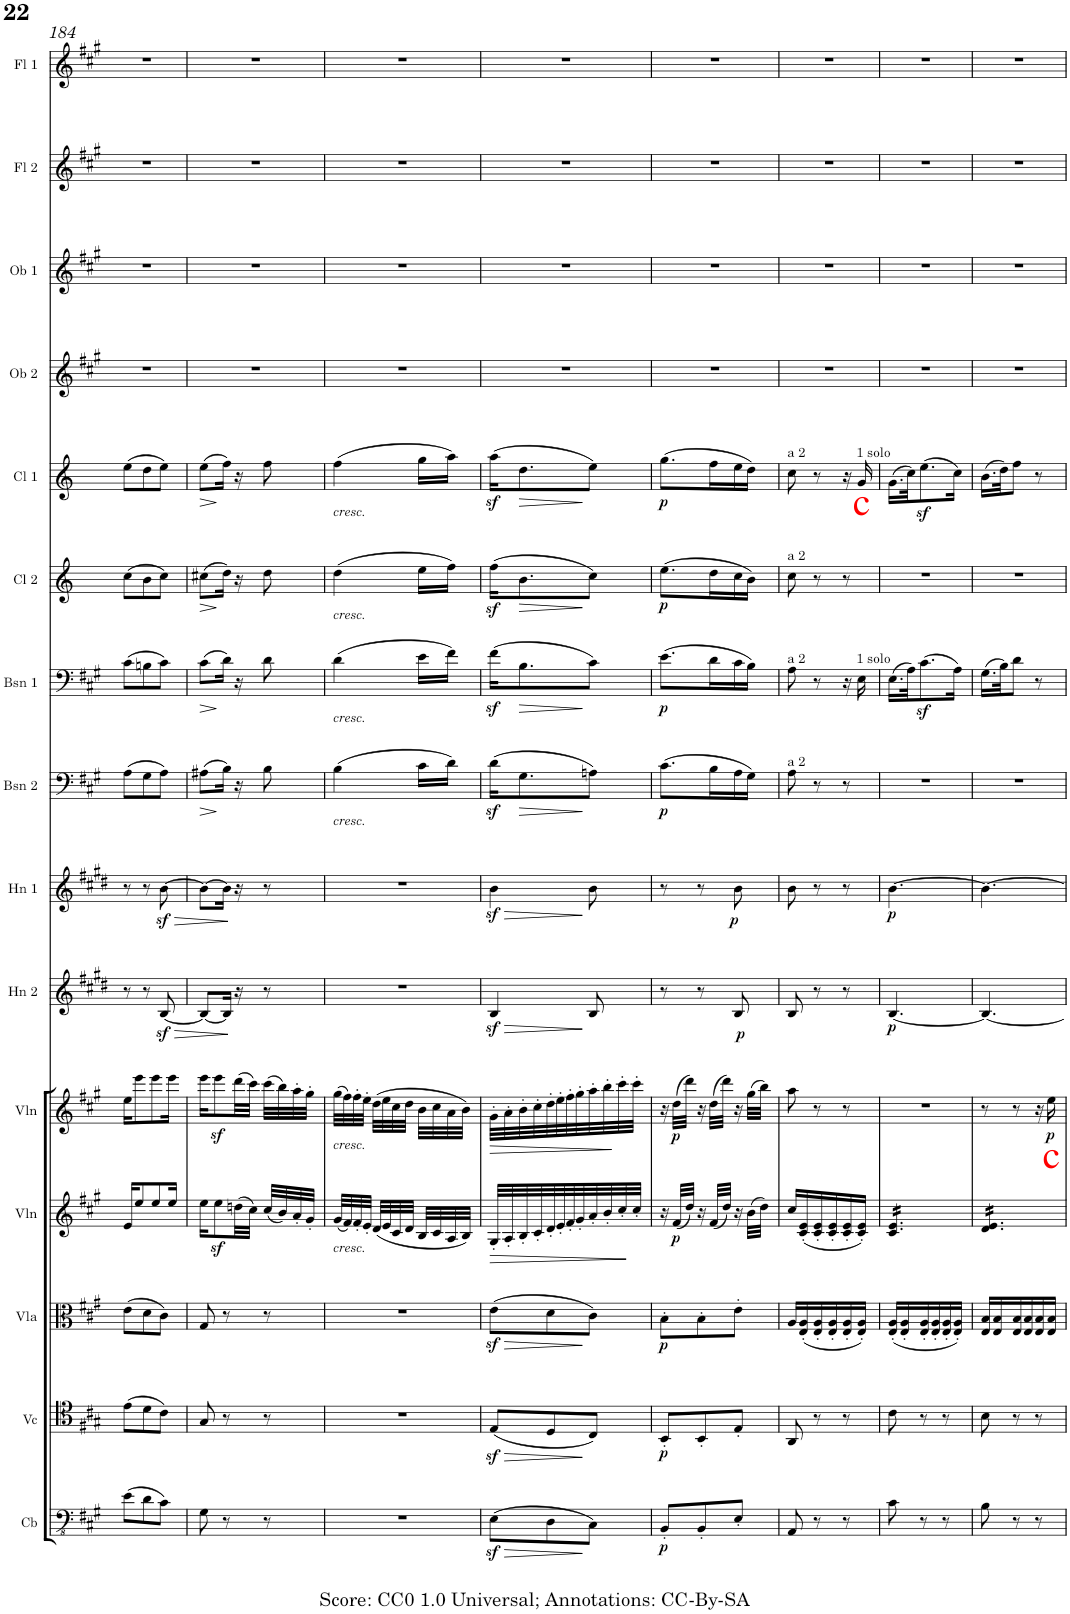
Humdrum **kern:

**kern	**dynam	**kern	**dynam	**kern	**dynam	**kern	**dynam	**kern	**text	**dynam	**kern	**dynam	**kern	**dynam	**kern	**dynam	**kern	**dynam	**kern	**dynam	**kern	**text	**dynam	**kern	**kern	**kern	**kern
*part15	*part15	*part14	*part14	*part13	*part13	*part12	*part12	*part11	*part11	*part11	*part10	*part10	*part9	*part9	*part8	*part8	*part7	*part7	*part6	*part6	*part5	*part5	*part5	*part4	*part3	*part2	*part1
*staff15	*staff15	*staff14	*staff14	*staff13	*staff13	*staff12	*staff12	*staff11	*staff11	*staff11	*staff10	*staff10	*staff9	*staff9	*staff8	*staff8	*staff7	*staff7	*staff6	*staff6	*staff5	*staff5	*staff5	*staff4	*staff3	*staff2	*staff1
*I"Contrabass	*	*I"Violoncello	*	*I"Viola	*	*I"Violin	*	*I"Violin	*	*	*I"F Horn 2 (orig. E and A)	*	*I"F Horn 1 (orig. E and A)	*	*I"Bassoon 2	*	*I"Bassoon 1	*	*I"A Clarinet 2	*	*I"A Clarinet 1	*	*	*I"Oboe 2	*I"Oboe 1	*I"Flute 2	*I"Flute 1
*I'Cb	*	*I'Vc	*	*I'Vla	*	*I'Vln	*	*I'Vln	*	*	*I'Hn 2	*	*I'Hn 1	*	*I'Bsn 2	*	*I'Bsn 1	*	*I'Cl 2	*	*I'Cl 1	*	*	*I'Ob 2	*I'Ob 1	*I'Fl 2	*I'Fl 1
!!LO:PB:g=z
*clefFv4	*	*clefC4	*	*clefC3	*	*clefG2	*	*clefG2	*	*	*clefG2	*	*clefG2	*	*clefF4	*	*clefF4	*	*clefG2	*	*clefG2	*	*	*clefG2	*clefG2	*clefG2	*clefG2
*	*	*	*	*	*	*	*	*	*	*	*Trd4c7	*	*Trd4c7	*	*	*	*	*	*Trd2c3	*	*Trd2c3	*	*	*	*	*	*
*k[f#c#g#]	*	*k[f#c#g#]	*	*k[f#c#g#]	*	*k[f#c#g#]	*	*k[f#c#g#]	*	*	*k[f#c#g#d#]	*	*k[f#c#g#d#]	*	*k[f#c#g#]	*	*k[f#c#g#]	*	*k[]	*	*k[]	*	*	*k[f#c#g#]	*k[f#c#g#]	*k[f#c#g#]	*k[f#c#g#]
*M3/8	*	*M3/8	*	*M3/8	*	*M3/8	*	*M3/8	*	*	*M3/8	*	*M3/8	*	*M3/8	*	*M3/8	*	*M3/8	*	*M3/8	*	*	*M3/8	*M3/8	*M3/8	*M3/8
=184	=184	=184	=184	=184	=184	=184	=184	=184	=184	=184	=184	=184	=184	=184	=184	=184	=184	=184	=184	=184	=184	=184	=184	=184	=184	=184	=184
(8E\L	.	(8e\L	.	(8e\L	.	16e/KL	.	16ee\KL	.	.	8r	.	8r	.	(8A\L	.	(8c#\L	.	(8cc\L	.	(8ee\L	.	.	4.r	4.r	4.r	4.r
.	.	.	.	.	.	8ee/	.	8eee\	.	.	.	.	.	.	.	.	.	.	.	.	.	.	.	.	.	.	.
8D\	.	8d\	.	8d\	.	.	.	.	.	.	8r	.	8r	.	8G#\	.	8Bn\	.	8b\	.	8dd\	.	.	.	.	.	.
.	.	.	.	.	.	8ee/	.	8eee\	.	.	.	.	.	.	.	.	.	.	.	.	.	.	.	.	.	.	.
!	!	!	!	!	!	!	!	!	!	!	!	!LO:HP:b	!	!LO:HP:b	!	!	!	!	!	!	!	!	!	!	!	!	!
8C#\J)	.	8c#\J)	.	8c#\J)	.	.	.	.	.	.	[8Bz</	>	[8bz<\	>	8A\J)	.	8c#\J)	.	8cc\J)	.	8ee\J)	.	.	.	.	.	.
.	.	.	.	.	.	16ee/Jk	.	16eee\Jk	.	.	.	.	.	.	.	.	.	.	.	.	.	.	.	.	.	.	.
=185	=185	=185	=185	=185	=185	=185	=185	=185	=185	=185	=185	=185	=185	=185	=185	=185	=185	=185	=185	=185	=185	=185	=185	=185	=185	=185	=185
!	!	!	!	!	!	!	!	!	!	!	!	!	!	!	!	!LO:HP:b	!	!LO:HP:b	!	!LO:HP:b	!	!	!LO:HP:b	!	!	!	!
8GG#\	.	8G#/	.	8G#/	.	16ee\KL	.	16eee\KL	.	.	8B/L_	.	8b\L_	.	(8A#X\L	>	(8c#\L	>	(8cc#X\L	>	(8ee\L	.	>	4.r	4.r	4.r	4.r
.	.	.	.	.	.	8eez<\	.	8eeez<\	.	.	.	.	.	.	.	.	.	.	.	.	.	.	.	.	.	.	.
8r	.	8r	.	8r	.	.	.	.	.	.	16B/Jk]	.	16b\Jk]	.	16B\Jk)	]	16d\Jk)	]	16dd\Jk)	]	16ff\Jk)	.	]	.	.	.	.
.	.	.	.	.	.	(32ddn\LL	.	(32ddd\LL	.	.	16r	]	16r	]	16r	.	16r	.	16r	.	16r	.	.	.	.	.	.
.	.	.	.	.	.	32cc#\JJJ)	.	32ccc#\JJJ)	.	.	.	.	.	.	.	.	.	.	.	.	.	.	.	.	.	.	.
8r	.	8r	.	8r	.	(32cc#/LLL	.	(32ccc#\LLL	.	.	8r	.	8r	.	8B\	.	8d\	.	8dd\	.	8ff\	.	.	.	.	.	.
.	.	.	.	.	.	32b/)	.	32bb\)	.	.	.	.	.	.	.	.	.	.	.	.	.	.	.	.	.	.	.
.	.	.	.	.	.	32a'/	.	32aa'\	.	.	.	.	.	.	.	.	.	.	.	.	.	.	.	.	.	.	.
.	.	.	.	.	.	32g#'/JJJ	.	32gg#'\JJJ	.	.	.	.	.	.	.	.	.	.	.	.	.	.	.	.	.	.	.
=186	=186	=186	=186	=186	=186	=186	=186	=186	=186	=186	=186	=186	=186	=186	=186	=186	=186	=186	=186	=186	=186	=186	=186	=186	=186	=186	=186
!	!	!	!	!	!	!	!	!	!	!	!	!	!	!	!	!	!	!	!	!	!LO:TX:b:i:t=cresc.	!	!	!	!	!	!
!	!	!	!	!	!	!	!	!	!	!	!	!	!	!	!	!	!	!	!LO:TX:b:i:t=cresc.	!	!	!	!	!	!	!	!
!	!	!	!	!	!	!	!	!	!	!	!	!	!	!	!	!	!LO:TX:b:i:t=cresc.	!	!	!	!	!	!	!	!	!	!
!	!	!	!	!	!	!	!	!	!	!	!	!	!	!	!LO:TX:b:i:t=cresc.	!	!	!	!	!	!	!	!	!	!	!	!
!	!	!	!	!	!	!	!	!LO:TX:b:i:t=cresc.	!	!	!	!	!	!	!	!	!	!	!	!	!	!	!	!	!	!	!
!	!	!	!	!	!	!LO:TX:b:i:t=cresc.	!	!	!	!	!	!	!	!	!	!	!	!	!	!	!	!	!	!	!	!	!
4.r	.	4.r	.	4.r	.	(32g#/LLL	.	(32gg#\LLL	.	.	4.r	.	4.r	.	(4B\	.	(4d\	.	(4dd\	.	(4ff\	.	.	4.r	4.r	4.r	4.r
.	.	.	.	.	.	32f#/)	.	32ff#\)	.	.	.	.	.	.	.	.	.	.	.	.	.	.	.	.	.	.	.
.	.	.	.	.	.	32f#'/	.	32ff#'\	.	.	.	.	.	.	.	.	.	.	.	.	.	.	.	.	.	.	.
.	.	.	.	.	.	32e'/JJJ	.	32ee'\JJJ	.	.	.	.	.	.	.	.	.	.	.	.	.	.	.	.	.	.	.
.	.	.	.	.	.	(32d/LLL	.	(32dd\LLL	.	.	.	.	.	.	.	.	.	.	.	.	.	.	.	.	.	.	.
.	.	.	.	.	.	32e/	.	32ee\	.	.	.	.	.	.	.	.	.	.	.	.	.	.	.	.	.	.	.
.	.	.	.	.	.	32c#/	.	32cc#\	.	.	.	.	.	.	.	.	.	.	.	.	.	.	.	.	.	.	.
.	.	.	.	.	.	32d/JJJ	.	32dd\JJJ	.	.	.	.	.	.	.	.	.	.	.	.	.	.	.	.	.	.	.
.	.	.	.	.	.	32B/LLL	.	32b\LLL	.	.	.	.	.	.	16c#\LL	.	16e\LL	.	16ee\LL	.	16gg\LL	.	.	.	.	.	.
.	.	.	.	.	.	32c#/	.	32cc#\	.	.	.	.	.	.	.	.	.	.	.	.	.	.	.	.	.	.	.
.	.	.	.	.	.	32A/	.	32a\	.	.	.	.	.	.	16d\JJ)	.	16f#\JJ)	.	16ff\JJ)	.	16aa\JJ)	.	.	.	.	.	.
.	.	.	.	.	.	32B/JJJ)	.	32b\JJJ)	.	.	.	.	.	.	.	.	.	.	.	.	.	.	.	.	.	.	.
=187	=187	=187	=187	=187	=187	=187	=187	=187	=187	=187	=187	=187	=187	=187	=187	=187	=187	=187	=187	=187	=187	=187	=187	=187	=187	=187	=187
!	!LO:HP:b	!	!LO:HP:b	!	!LO:HP:b	!	!LO:HP:b	!	!	!LO:HP:b	!	!LO:HP:b	!	!LO:HP:b	!	!	!	!	!	!	!	!	!	!	!	!	!
(8EEz<\L	>	(8Ez</L	>	(8ez<\L	>	32G#'/LLL	>	32g#'\LLL	.	>	4Bz</	>	4bz<\	>	(16dz<\KL	.	(16f#z<\KL	.	(16ffz<\KL	.	(16aaz<\KL	.	.	4.r	4.r	4.r	4.r
.	.	.	.	.	.	32A'/	.	32a'\	.	.	.	.	.	.	.	.	.	.	.	.	.	.	.	.	.	.	.
!	!	!	!	!	!	!	!	!	!	!	!	!	!	!	!	!LO:HP:b	!	!LO:HP:b	!	!LO:HP:b	!	!	!LO:HP:b	!	!	!	!
.	.	.	.	.	.	32B'/	.	32b'\	.	.	.	.	.	.	8.G#\	>	8.B\	>	8.b\	>	8.dd\	.	>	.	.	.	.
.	.	.	.	.	.	32c#'/	.	32cc#'\	.	.	.	.	.	.	.	.	.	.	.	.	.	.	.	.	.	.	.
8DD\	.	8D/	.	8d\	.	32d'/	.	32dd'\	.	.	.	.	.	.	.	.	.	.	.	.	.	.	.	.	.	.	.
.	.	.	.	.	.	32e'/	.	32ee'\	.	.	.	.	.	.	.	.	.	.	.	.	.	.	.	.	.	.	.
.	.	.	.	.	.	32f#'/	.	32ff#'\	.	.	.	.	.	.	.	.	.	.	.	.	.	.	.	.	.	.	.
.	.	.	.	.	.	32g#'/	.	32gg#'\	.	.	.	.	.	.	.	.	.	.	.	.	.	.	.	.	.	.	.
8CC#\J)	]	8C#/J)	]	8c#\J)	]	32a'/	.	32aa'\	.	.	8B/	]	8b\	]	8An\J)	]	8c#\J)	]	8cc\J)	]	8ee\J)	.	]	.	.	.	.
.	.	.	.	.	.	32b'/	.	32bb'\	.	.	.	.	.	.	.	.	.	.	.	.	.	.	.	.	.	.	.
.	.	.	.	.	.	32cc#'/	.	32ccc#'\	.	]	.	.	.	.	.	.	.	.	.	.	.	.	.	.	.	.	.
.	.	.	.	.	.	32cc#'/JJJ	]	32ccc#'\JJJ	.	.	.	.	.	.	.	.	.	.	.	.	.	.	.	.	.	.	.
=188	=188	=188	=188	=188	=188	=188	=188	=188	=188	=188	=188	=188	=188	=188	=188	=188	=188	=188	=188	=188	=188	=188	=188	=188	=188	=188	=188
!	!LO:DY:b	!	!LO:DY:b	!	!LO:DY:b	!	!	!	!	!	!	!	!	!	!	!LO:DY:b	!	!LO:DY:b	!	!LO:DY:b	!	!	!LO:DY:b	!	!	!	!
8BBB'/L	p	8BB'/L	p	8B'\L	p	16r	.	16r	.	.	8r	.	8r	.	(8.c#\L	p	(8.e\L	p	(8.ee\L	p	(8.gg\L	.	p	4.r	4.r	4.r	4.r
!	!	!	!	!	!	!	!LO:DY:b	!	!	!LO:DY:b	!	!	!	!	!	!	!	!	!	!	!	!	!	!	!	!	!
.	.	.	.	.	.	(32f#/LLL	p	(32dd\LLL	.	p	.	.	.	.	.	.	.	.	.	.	.	.	.	.	.	.	.
.	.	.	.	.	.	32dd/JJJ)	.	32ddd\JJJ)	.	.	.	.	.	.	.	.	.	.	.	.	.	.	.	.	.	.	.
8BBB'/	.	8BB'/	.	8B'\	.	16r	.	16r	.	.	8r	.	8r	.	.	.	.	.	.	.	.	.	.	.	.	.	.
.	.	.	.	.	.	(32f#/LLL	.	(32dd\LLL	.	.	.	.	.	.	16B\L	.	16d\L	.	16dd\L	.	16ff\L	.	.	.	.	.	.
.	.	.	.	.	.	32dd/JJJ)	.	32ddd\JJJ)	.	.	.	.	.	.	.	.	.	.	.	.	.	.	.	.	.	.	.
!	!	!	!	!	!	!	!	!	!	!	!	!LO:DY:b	!	!LO:DY:b	!	!	!	!	!	!	!	!	!	!	!	!	!
8EE'/J	.	8E'/J	.	8e'\J	.	16r	.	16r	.	.	8B/	p	8b\	p	16A\	.	16c#\	.	16cc\	.	16ee\	.	.	.	.	.	.
.	.	.	.	.	.	(32b\LLL	.	(32gg#\LLL	.	.	.	.	.	.	16G#\JJ)	.	16B\JJ)	.	16b\JJ)	.	16dd\JJ)	.	.	.	.	.	.
.	.	.	.	.	.	32dd\JJJ)	.	32bb\JJJ)	.	.	.	.	.	.	.	.	.	.	.	.	.	.	.	.	.	.	.
=189	=189	=189	=189	=189	=189	=189	=189	=189	=189	=189	=189	=189	=189	=189	=189	=189	=189	=189	=189	=189	=189	=189	=189	=189	=189	=189	=189
!	!	!	!	!	!	!	!	!	!	!	!	!	!	!	!	!	!	!	!	!	!LO:TX:a:t=a 2	!	!	!	!	!	!
!	!	!	!	!	!	!	!	!	!	!	!	!	!	!	!	!	!	!	!LO:TX:a:t=a 2	!	!	!	!	!	!	!	!
!	!	!	!	!	!	!	!	!	!	!	!	!	!	!	!	!	!LO:TX:a:t=a 2	!	!	!	!	!	!	!	!	!	!
!	!	!	!	!	!	!	!	!	!	!	!	!	!	!	!LO:TX:a:t=a 2	!	!	!	!	!	!	!	!	!	!	!	!
8AAA/	.	8AA/	.	16A/LL	.	16cc#/LL	.	8aa\	.	.	8B/	.	8b\	.	8A\	.	8A\	.	8cc\	.	8cc\	.	.	4.r	4.r	4.r	4.r
.	.	.	.	(16E/' 16A/'	.	(16c#/' 16e/'	.	.	.	.	.	.	.	.	.	.	.	.	.	.	.	.	.	.	.	.	.
8r	.	8r	.	16E/' 16A/'	.	16c#/' 16e/'	.	8r	.	.	8r	.	8r	.	8r	.	8r	.	8r	.	8r	.	.	.	.	.	.
.	.	.	.	16E/' 16A/'	.	16c#/' 16e/'	.	.	.	.	.	.	.	.	.	.	.	.	.	.	.	.	.	.	.	.	.
8r	.	8r	.	16E/' 16A/'	.	16c#/' 16e/'	.	8r	.	.	8r	.	8r	.	8r	.	16r	.	8r	.	16r	.	.	.	.	.	.
!	!	!	!	!	!	!	!	!	!	!	!	!	!	!	!	!	!	!	!	!	!LO:TX:a:t=1 solo	!	!	!	!	!	!
!	!	!	!	!	!	!	!	!	!	!	!	!	!	!	!	!	!LO:TX:a:t=1 solo	!	!	!	!	!	!	!	!	!	!
!	!	!	!	!	!	!	!	!	!	!	!	!	!	!	!	!	!	!	!	!	!	!LO:LY:b:color=#FF0000	!	!	!	!	!
.	.	.	.	16E/' 16A/'JJ)	.	16c#/' 16e/'JJ)	.	.	.	.	.	.	.	.	.	.	16E\	.	.	.	16g/	c	.	.	.	.	.
=190	=190	=190	=190	=190	=190	=190	=190	=190	=190	=190	=190	=190	=190	=190	=190	=190	=190	=190	=190	=190	=190	=190	=190	=190	=190	=190	=190
!	!	!	!	!	!	!	!	!	!	!	!	!LO:DY:b	!	!LO:DY:b	!	!	!	!	!	!	!	!	!	!	!	!	!
*	*	*	*	*	*	*tremolo	*	*	*	*	*	*	*	*	*	*	*	*	*	*	*	*	*	*	*	*	*
8C#\	.	8c#\	.	(16E/' 16A/'LL	.	16c#/ 16e/LL	.	4.r	.	.	[4.B/	p	[4.b\	p	4.r	.	(16.E\LL	.	4.r	.	(16.g\LL	.	.	4.r	4.r	4.r	4.r
.	.	.	.	16E/' 16A/'	.	16c#/ 16e/	.	.	.	.	.	.	.	.	.	.	.	.	.	.	.	.	.	.	.	.	.
.	.	.	.	.	.	.	.	.	.	.	.	.	.	.	.	.	32A\JK)	.	.	.	32cc\JK)	.	.	.	.	.	.
8r	.	8r	.	16E/' 16A/'	.	16c#/ 16e/	.	.	.	.	.	.	.	.	.	.	(8.c#z<\	.	.	.	(8.eez<\	.	.	.	.	.	.
.	.	.	.	16E/' 16A/'	.	16c#/ 16e/	.	.	.	.	.	.	.	.	.	.	.	.	.	.	.	.	.	.	.	.	.
8r	.	8r	.	16E/' 16A/'	.	16c#/ 16e/	.	.	.	.	.	.	.	.	.	.	.	.	.	.	.	.	.	.	.	.	.
.	.	.	.	16E/' 16A/'JJ)	.	16c#/ 16e/JJ	.	.	.	.	.	.	.	.	.	.	16A\Jk)	.	.	.	16cc\Jk)	.	.	.	.	.	.
=191	=191	=191	=191	=191	=191	=191	=191	=191	=191	=191	=191	=191	=191	=191	=191	=191	=191	=191	=191	=191	=191	=191	=191	=191	=191	=191	=191
8BB\	.	8B\	.	16E/ 16B/LL	.	16d/ 16e/LL	.	8r	.	.	4.B/_	.	4.b\_	.	4.r	.	(16.G#\LL	.	4.r	.	(16.b\LL	.	.	4.r	4.r	4.r	4.r
.	.	.	.	16E/ 16B/	.	16d/ 16e/	.	.	.	.	.	.	.	.	.	.	.	.	.	.	.	.	.	.	.	.	.
.	.	.	.	.	.	.	.	.	.	.	.	.	.	.	.	.	32B\JK)	.	.	.	32dd\JK)	.	.	.	.	.	.
8r	.	8r	.	16E/ 16B/	.	16d/ 16e/	.	8r	.	.	.	.	.	.	.	.	8d\J	.	.	.	8ff\J	.	.	.	.	.	.
.	.	.	.	16E/ 16B/	.	16d/ 16e/	.	.	.	.	.	.	.	.	.	.	.	.	.	.	.	.	.	.	.	.	.
8r	.	8r	.	16E/ 16B/	.	16d/ 16e/	.	16r	.	.	.	.	.	.	.	.	8r	.	.	.	8r	.	.	.	.	.	.
!	!	!	!	!	!	!	!	!	!LO:LY:b:color=#FF0000	!LO:DY:b	!	!	!	!	!	!	!	!	!	!	!	!	!	!	!	!	!
.	.	.	.	16E/ 16B/JJ	.	16d/ 16e/JJ	.	16ee\	c	p	.	.	.	.	.	.	.	.	.	.	.	.	.	.	.	.	.
*	*	*	*	*	*	*Xtremolo	*	*	*	*	*	*	*	*	*	*	*	*	*	*	*	*	*	*	*	*	*
=	=	=	=	=	=	=	=	=	=	=	=	=	=	=	=	=	=	=	=	=	=	=	=	=	=	=	=
*-	*-	*-	*-	*-	*-	*-	*-	*-	*-	*-	*-	*-	*-	*-	*-	*-	*-	*-	*-	*-	*-	*-	*-	*-	*-	*-	*-
